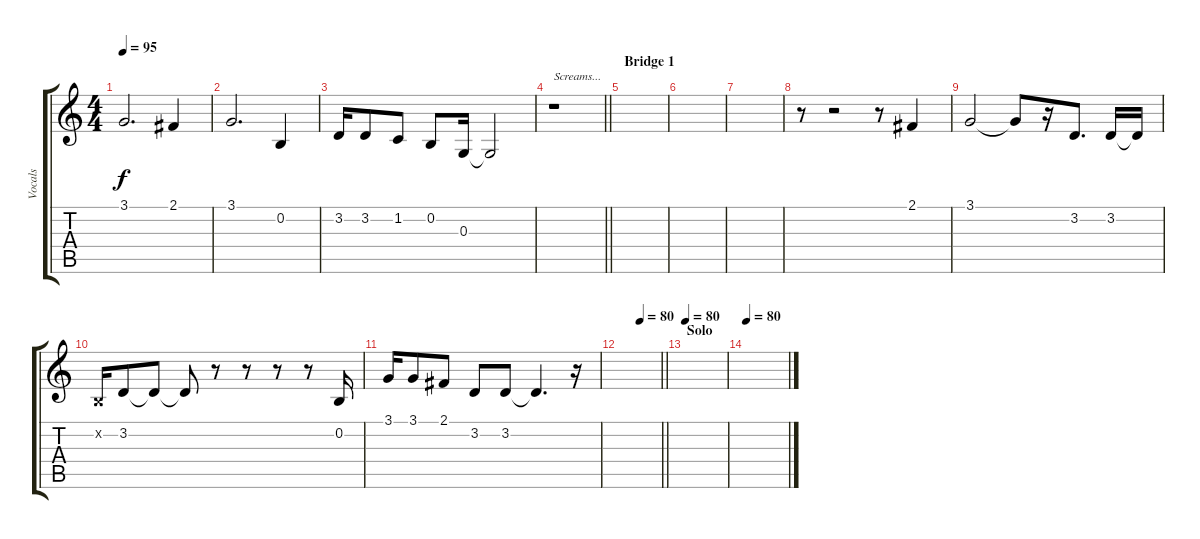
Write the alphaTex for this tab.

\track ("Vocals" "Vocals") {instrument clarinet}
\staff {score tabs}
\tuning (E4 B3 G3 D3 A2 E2) {hide}
\ts (4 4)
\tempo 95
\clef g2
\ks c
3.1.2{d dy f} 2.1.4 |
3.1.2{d} 0.2.4 |
3.2.16 3.2.8 1.2.8 0.2.8 0.3.16 0.3{t}.2 |
\barLineRight lightlight
r.1{txt "Screams..."} |
\section ("" "Bridge 1")
|
|
|
r.8 r.2 r.8 2.1.4 |
3.1.2 3.1{t}.8 r.16 3.2.8{d} 3.2.16 3.2{t}.16 |
0.2{x}.16 3.2.8 3.2{t}.8 3.2{t}.8 r.8 r.8 r.8 r.8 0.2.16 |
3.1.16 3.1.8 2.1.8 3.2.8 3.2.8 3.2{t}.4{d} r.16 |
\tempo (80 0.5)
\barLineRight lightlight
|
\section ("" "Solo")
\tempo 80
|
\tempo 80
